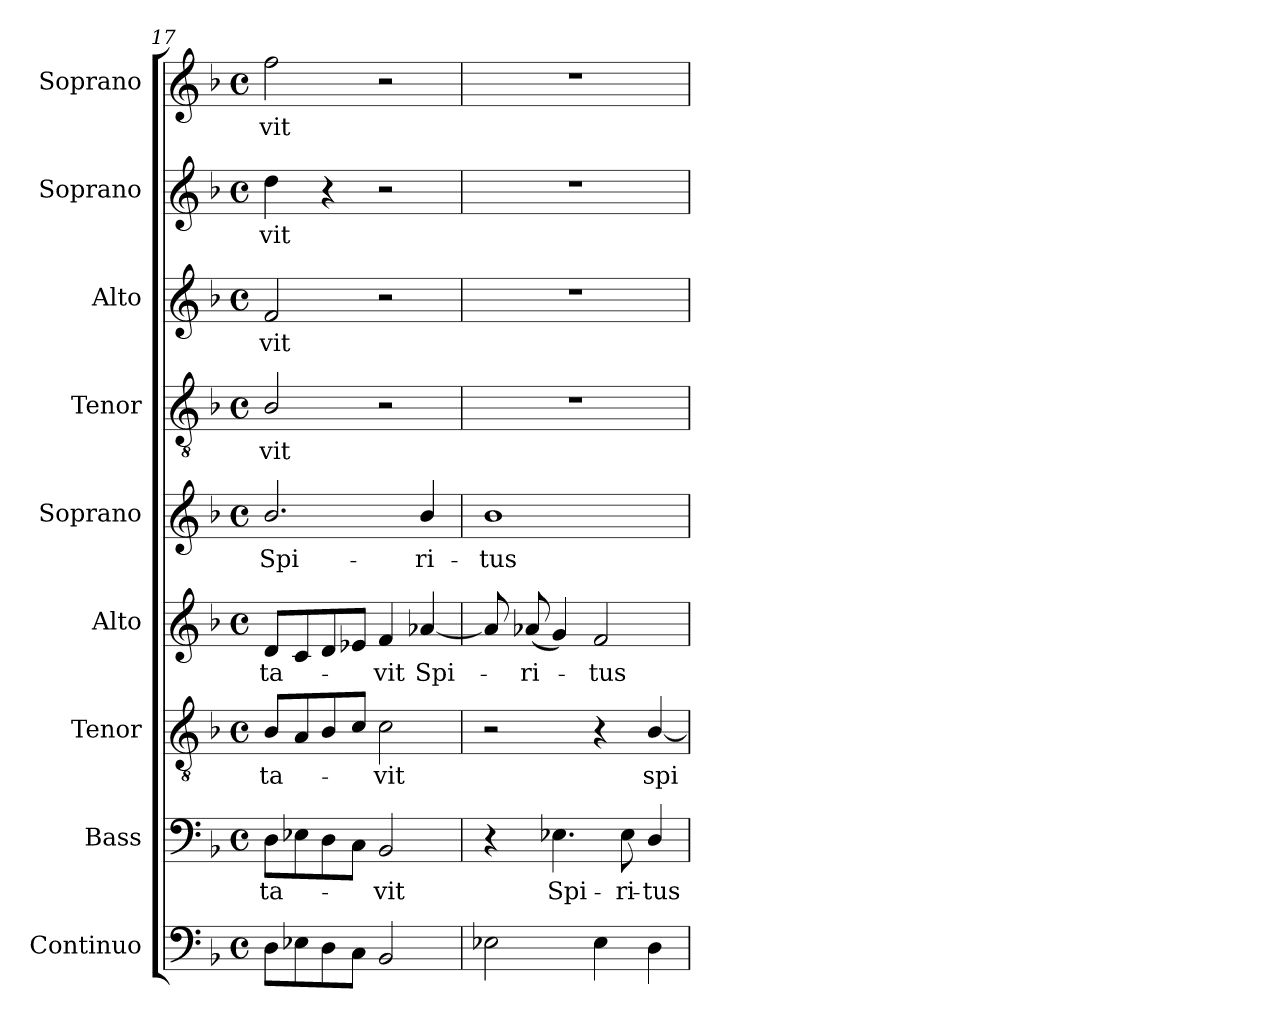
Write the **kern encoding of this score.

**kern	**kern	**text	**kern	**text	**kern	**text	**kern	**text	**kern	**text	**kern	**text	**kern	**text	**kern	**text
*part9	*part8	*part8	*part7	*part7	*part6	*part6	*part5	*part5	*part4	*part4	*part3	*part3	*part2	*part2	*part1	*part1
*staff9	*staff8	*staff8	*staff7	*staff7	*staff6	*staff6	*staff5	*staff5	*staff4	*staff4	*staff3	*staff3	*staff2	*staff2	*staff1	*staff1
*I"Continuo	*I"Bass	*	*I"Tenor	*	*I"Alto	*	*I"Soprano	*	*I"Tenor	*	*I"Alto	*	*I"Soprano	*	*I"Soprano	*
*I'Cont.	*I'B.	*	*I'T.	*	*I'A.	*	*I'S.	*	*I'T.	*	*I'A.	*	*I'S.	*	*I'S.	*
*clefF4	*clefF4	*	*clefGv2	*	*clefG2	*	*clefG2	*	*clefGv2	*	*clefG2	*	*clefG2	*	*clefG2	*
*	*	*	*ITrd7c12	*	*	*	*	*	*ITrd7c12	*	*	*	*	*	*	*
*k[b-]	*k[b-]	*	*k[b-]	*	*k[b-]	*	*k[b-]	*	*k[b-]	*	*k[b-]	*	*k[b-]	*	*k[b-]	*
*F:	*F:	*	*F:	*	*F:	*	*F:	*	*F:	*	*F:	*	*F:	*	*F:	*
*M4/4	*M4/4	*	*M4/4	*	*M4/4	*	*M4/4	*	*M4/4	*	*M4/4	*	*M4/4	*	*M4/4	*
*met(c)	*met(c)	*	*met(c)	*	*met(c)	*	*met(c)	*	*met(c)	*	*met(c)	*	*met(c)	*	*met(c)	*
=17	=17	=17	=17	=17	=17	=17	=17	=17	=17	=17	=17	=17	=17	=17	=17	=17
!	!	!LO:LY:b:color=#000000	!	!	!	!	!	!	!	!	!	!	!	!	!	!
!	!	!	!	!LO:LY:b:color=#000000	!	!	!	!	!	!	!	!	!	!	!	!
!	!	!	!	!	!	!LO:LY:b:color=#000000	!	!	!	!	!	!	!	!	!	!
!	!	!	!	!	!	!	!	!LO:LY:b:color=#000000	!	!	!	!	!	!	!	!
!	!	!	!	!	!	!	!	!	!	!LO:LY:b:color=#000000	!	!	!	!	!	!
!	!	!	!	!	!	!	!	!	!	!	!	!LO:LY:b:color=#000000	!	!	!	!
!	!	!	!	!	!	!	!	!	!	!	!	!	!	!LO:LY:b:color=#000000	!	!
!	!	!	!	!	!	!	!	!	!	!	!	!	!	!	!	!LO:LY:b:color=#000000
8Di\L	8Di\L	-ta-	8BB-i/L	-ta-	8di/L	-ta-	2.b-i/	Spi-	2BB-i/	-vit	2fi/	-vit	4ddi\	-vit	2ffi\	-vit
8E-i\	8E-i\	.	8AAi/	.	8ci/	.	.	.	.	.	.	.	.	.	.	.
8Di\	8Di\	.	8BB-i/	.	8di/	.	.	.	.	.	.	.	4r	.	.	.
8Ci\J	8Ci\J	.	8Ci/J	.	8e-Xi/J	.	.	.	.	.	.	.	.	.	.	.
!	!	!LO:LY:b:color=#000000	!	!	!	!	!	!	!	!	!	!	!	!	!	!
!	!	!	!	!LO:LY:b:color=#000000	!	!	!	!	!	!	!	!	!	!	!	!
!	!	!	!	!	!	!LO:LY:b:color=#000000	!	!	!	!	!	!	!	!	!	!
2BB-i/	2BB-i/	-vit	2Ci\	-vit	4fi/	-vit	.	.	2r	.	2r	.	2r	.	2r	.
!	!	!	!	!	!	!LO:LY:b:color=#000000	!	!	!	!	!	!	!	!	!	!
!	!	!	!	!	!	!	!	!LO:LY:b:color=#000000	!	!	!	!	!	!	!	!
.	.	.	.	.	[<4a-Xi/	Spi-	4b-i/	-ri-	.	.	.	.	.	.	.	.
=18	=18	=18	=18	=18	=18	=18	=18	=18	=18	=18	=18	=18	=18	=18	=18	=18
!	!	!	!	!	!	!	!	!LO:LY:b:color=#000000	!	!	!	!	!	!	!	!
2E-Xi\	4r	.	2r	.	8a-i/]	.	1b-i	-tus	1r	.	1r	.	1r	.	1r	.
!	!	!	!	!	!	!LO:LY:b:color=#000000	!	!	!	!	!	!	!	!	!	!
.	.	.	.	.	(8a-Xi/	-ri-	.	.	.	.	.	.	.	.	.	.
!	!	!LO:LY:b:color=#000000	!	!	!	!	!	!	!	!	!	!	!	!	!	!
.	4.E-Xi\	Spi-	.	.	4gi/)	.	.	.	.	.	.	.	.	.	.	.
!	!	!	!	!	!	!LO:LY:b:color=#000000	!	!	!	!	!	!	!	!	!	!
4E-i\	.	.	4r	.	2fi/	-tus	.	.	.	.	.	.	.	.	.	.
!	!	!LO:LY:b:color=#000000	!	!	!	!	!	!	!	!	!	!	!	!	!	!
.	8E-i\	-ri-	.	.	.	.	.	.	.	.	.	.	.	.	.	.
!	!	!LO:LY:b:color=#000000	!	!	!	!	!	!	!	!	!	!	!	!	!	!
!	!	!	!	!LO:LY:b:color=#000000	!	!	!	!	!	!	!	!	!	!	!	!
4Di\	4Di/	-tus	[<4BB-i/	spi-	.	.	.	.	.	.	.	.	.	.	.	.
=	=	=	=	=	=	=	=	=	=	=	=	=	=	=	=	=
*-	*-	*-	*-	*-	*-	*-	*-	*-	*-	*-	*-	*-	*-	*-	*-	*-
